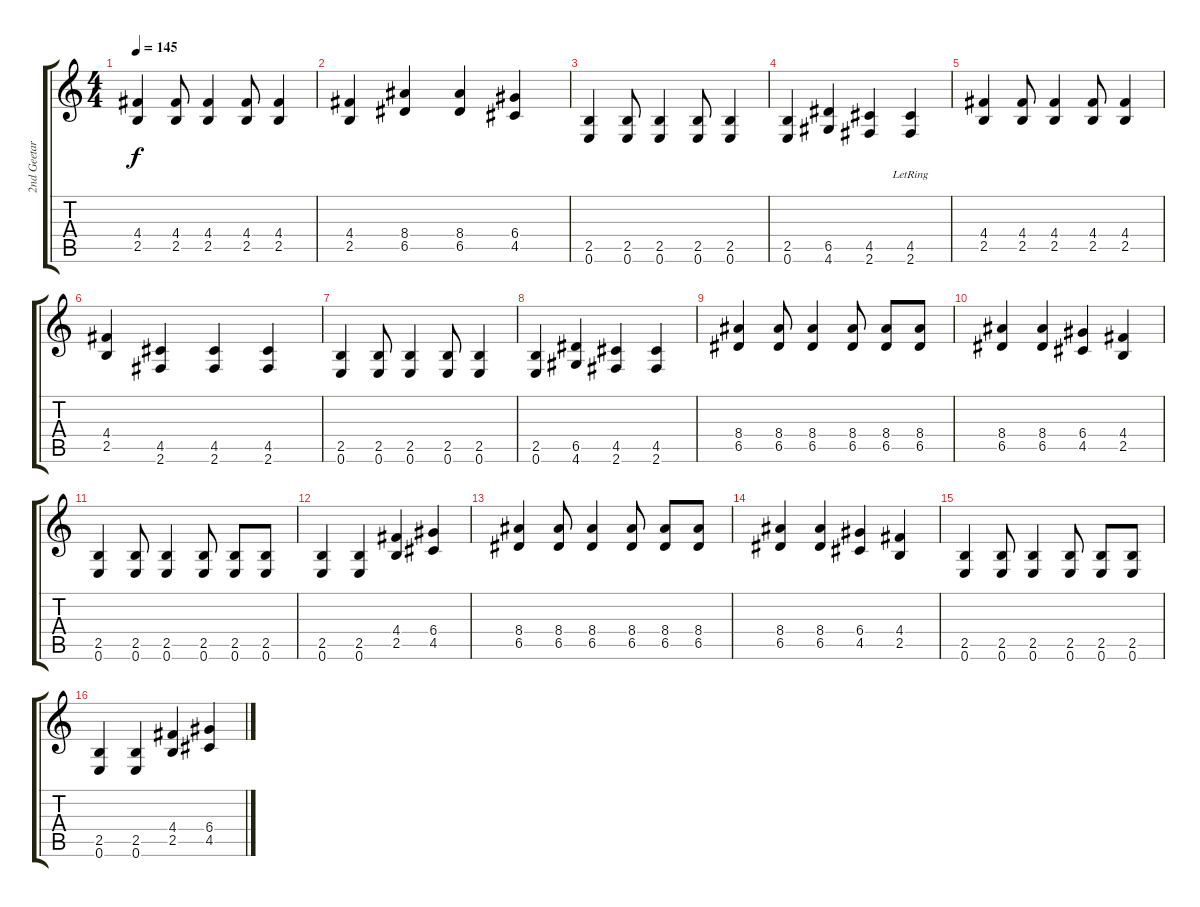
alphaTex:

\track ("2nd Geetar" "2nd Geetar") {instrument distortionguitar}
\staff {score tabs}
\tuning (E4 B3 G3 D3 A2 E2) {hide}
\ts (4 4)
\tempo 145
\clef g2
\ks c
(4.4 2.5).4{dy f} (4.4 2.5).8 (4.4 2.5).4 (4.4 2.5).8 (4.4 2.5).4 |
(4.4 2.5).4 (8.4 6.5).4 (8.4 6.5).4 (6.4 4.5).4 |
(2.5 0.6).4 (2.5 0.6).8 (2.5 0.6).4 (2.5 0.6).8 (2.5 0.6).4 |
(2.5 0.6).4 (6.5 4.6).4 (4.5 2.6).4 (4.5{lr} 2.6{lr}).4 |
(4.4 2.5).4 (4.4 2.5).8 (4.4 2.5).4 (4.4 2.5).8 (4.4 2.5).4 |
(4.4 2.5).4 (4.5 2.6).4 (4.5 2.6).4 (4.5 2.6).4 |
(2.5 0.6).4 (2.5 0.6).8 (2.5 0.6).4 (2.5 0.6).8 (2.5 0.6).4 |
(2.5 0.6).4 (6.5 4.6).4 (4.5 2.6).4 (4.5 2.6).4 |
(8.4 6.5).4 (8.4 6.5).8 (8.4 6.5).4 (8.4 6.5).8 (8.4 6.5).8 (8.4 6.5).8 |
(8.4 6.5).4 (8.4 6.5).4 (6.4 4.5).4 (4.4 2.5).4 |
(2.5 0.6).4 (2.5 0.6).8 (2.5 0.6).4 (2.5 0.6).8 (2.5 0.6).8 (2.5 0.6).8 |
(2.5 0.6).4 (2.5 0.6).4 (4.4 2.5).4 (6.4 4.5).4 |
(8.4 6.5).4 (8.4 6.5).8 (8.4 6.5).4 (8.4 6.5).8 (8.4 6.5).8 (8.4 6.5).8 |
(8.4 6.5).4 (8.4 6.5).4 (6.4 4.5).4 (4.4 2.5).4 |
(2.5 0.6).4 (2.5 0.6).8 (2.5 0.6).4 (2.5 0.6).8 (2.5 0.6).8 (2.5 0.6).8 |
(2.5 0.6).4 (2.5 0.6).4 (4.4 2.5).4 (6.4 4.5).4
